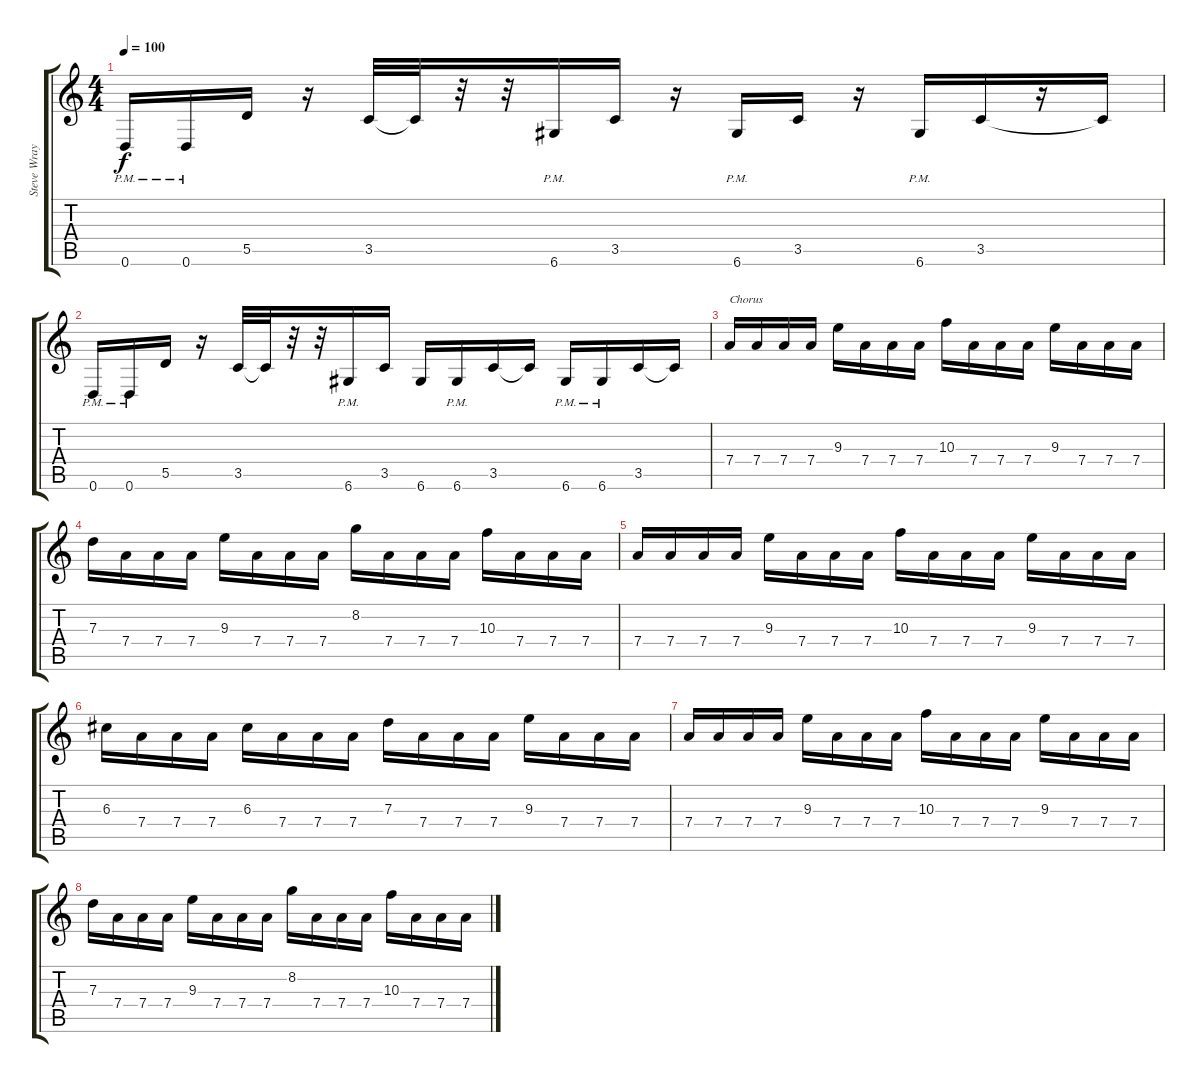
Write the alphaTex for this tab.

\track ("Steve Wray" "Steve Wray") {instrument distortionguitar}
\staff {score tabs}
\tuning (E4 B3 G3 D3 A2 D2) {hide}
\ts (4 4)
\tempo 100
\clef g2
\ks c
0.6{pm}.16{dy f} 0.6{pm}.16 5.5.16 r.16 3.5.32 3.5{t}.32 r.32 r.32 6.6{pm}.16 3.5.16 r.16 6.6{pm}.16 3.5.16 r.16 6.6{pm}.16 3.5.16 r.16 3.5{t}.16 |
0.6{pm}.16 0.6{pm}.16 5.5.16 r.16 3.5.32 3.5{t}.32 r.32 r.32 6.6{pm}.16 3.5.16 6.6.16 6.6{pm}.16 3.5.16 3.5{t}.16 6.6{pm}.16 6.6{pm}.16 3.5.16 3.5{t}.16 |
7.4.16{txt "Chorus"} 7.4.16 7.4.16 7.4.16 9.3.16 7.4.16 7.4.16 7.4.16 10.3.16 7.4.16 7.4.16 7.4.16 9.3.16 7.4.16 7.4.16 7.4.16 |
7.3.16 7.4.16 7.4.16 7.4.16 9.3.16 7.4.16 7.4.16 7.4.16 8.2.16 7.4.16 7.4.16 7.4.16 10.3.16 7.4.16 7.4.16 7.4.16 |
7.4.16 7.4.16 7.4.16 7.4.16 9.3.16 7.4.16 7.4.16 7.4.16 10.3.16 7.4.16 7.4.16 7.4.16 9.3.16 7.4.16 7.4.16 7.4.16 |
6.3.16 7.4.16 7.4.16 7.4.16 6.3.16 7.4.16 7.4.16 7.4.16 7.3.16 7.4.16 7.4.16 7.4.16 9.3.16 7.4.16 7.4.16 7.4.16 |
7.4.16 7.4.16 7.4.16 7.4.16 9.3.16 7.4.16 7.4.16 7.4.16 10.3.16 7.4.16 7.4.16 7.4.16 9.3.16 7.4.16 7.4.16 7.4.16 |
7.3.16 7.4.16 7.4.16 7.4.16 9.3.16 7.4.16 7.4.16 7.4.16 8.2.16 7.4.16 7.4.16 7.4.16 10.3.16 7.4.16 7.4.16 7.4.16
